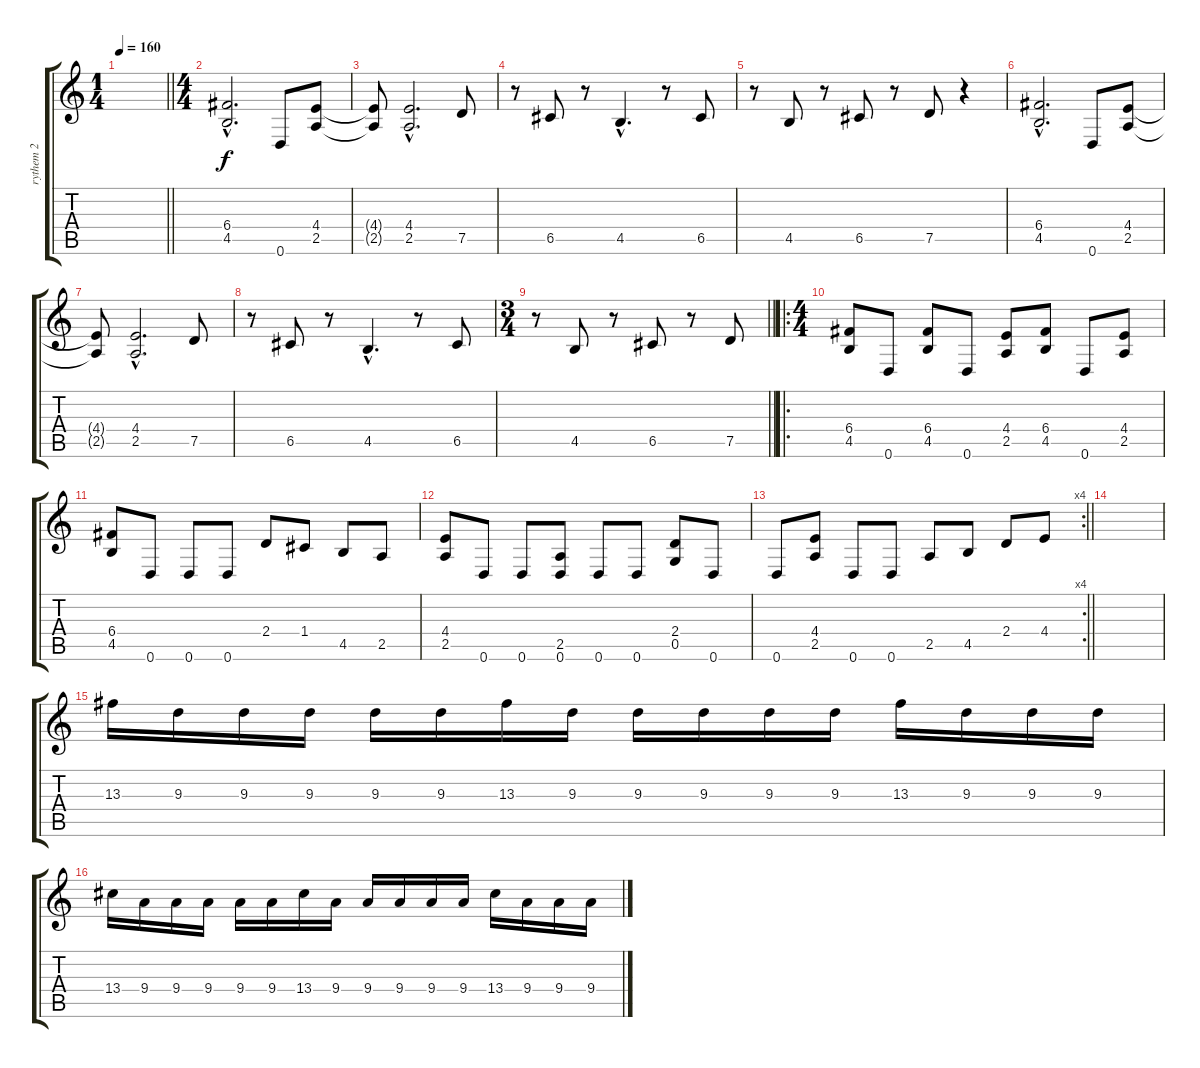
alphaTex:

\track ("rythem 2" "rythem 2") {instrument distortionguitar}
\staff {score tabs}
\tuning (D4 A3 F3 C3 G2 D2) {hide}
\ts (1 4)
\tempo 160
\clef g2
\barLineRight lightlight
\ks c
|
\ts (4 4)
\section ("" "")
(6.4{hac} 4.5{hac}).2{d} 0.6.8 (4.4 2.5).8 |
(4.4{t} 2.5{t}).8 (4.4{hac} 2.5{hac}).2{d} 7.5.8 |
r.8 6.5.8 r.8 4.5{hac}.4{d} r.8 6.5.8 |
r.8 4.5.8 r.8 6.5.8 r.8 7.5.8 r.4 |
(6.4{hac} 4.5{hac}).2{d} 0.6.8 (4.4 2.5).8 |
(4.4{t} 2.5{t}).8 (4.4{hac} 2.5{hac}).2{d} 7.5.8 |
r.8 6.5.8 r.8 4.5{hac}.4{d} r.8 6.5.8 |
\ts (3 4)
\barLineRight lightlight
r.8 4.5.8 r.8 6.5.8 r.8 7.5.8 |
\ro
\ts (4 4)
\section ("" "")
(6.4 4.5).8 0.6.8 (6.4 4.5).8 0.6.8 (4.4 2.5).8 (6.4 4.5).8 0.6.8 (4.4 2.5).8 |
(6.4 4.5).8 0.6.8 0.6.8 0.6.8 2.4.8 1.4.8 4.5.8 2.5.8 |
(4.4 2.5).8 0.6.8 0.6.8 (2.5 0.6).8 0.6.8 0.6.8 (2.4 0.5).8 0.6.8 |
\rc 4
\barLineRight lightlight
0.6.8 (4.4 2.5).8 0.6.8 0.6.8 2.5.8 4.5.8 2.4.8 4.4.8 |
\section ("" "")
|
13.3.16 9.3.16 9.3.16 9.3.16 9.3.16 9.3.16 13.3.16 9.3.16 9.3.16 9.3.16 9.3.16 9.3.16 13.3.16 9.3.16 9.3.16 9.3.16 |
13.4.16 9.4.16 9.4.16 9.4.16 9.4.16 9.4.16 13.4.16 9.4.16 9.4.16 9.4.16 9.4.16 9.4.16 13.4.16 9.4.16 9.4.16 9.4.16
